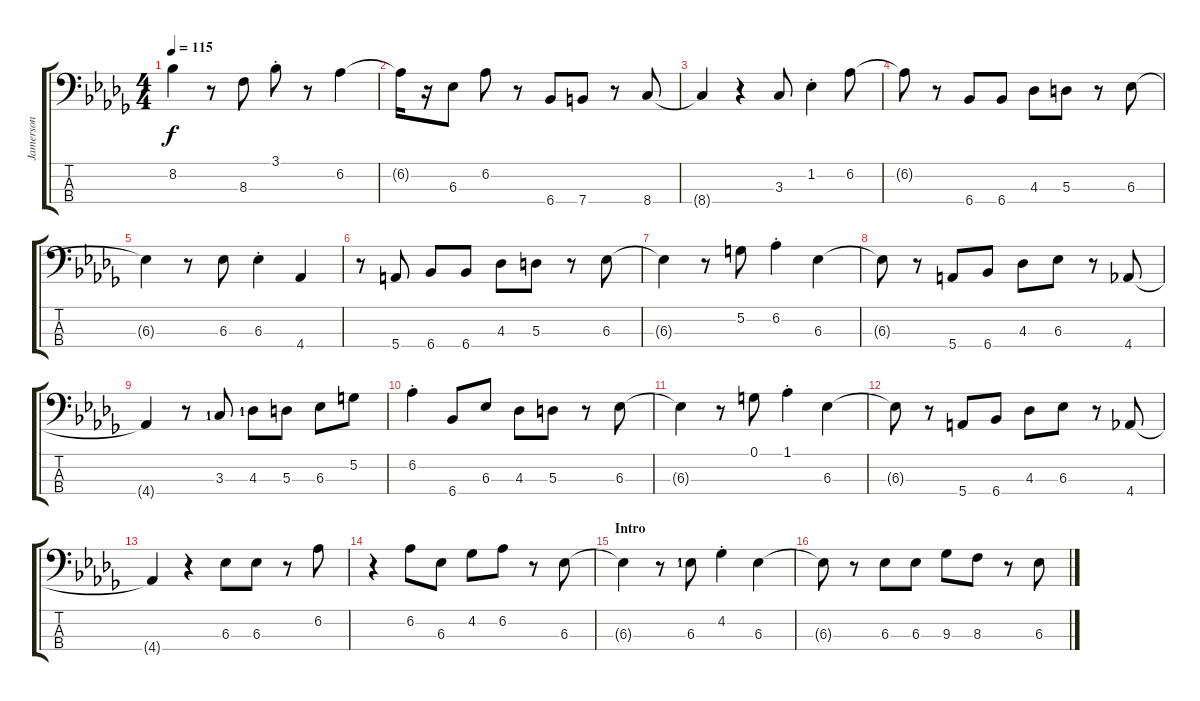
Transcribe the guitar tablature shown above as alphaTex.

\track ("Jamerson" "Jamerson") {instrument acousticbass}
\staff {score tabs}
\tuning (G2 D2 A1 E1) {hide}
\ts (4 4)
\tempo 115
\clef f4
\ks db
8.2{t}.4{dy f} r.8 8.3.8 3.1{st}.8 r.8 6.2.4 |
6.2{t}.16 r.16 6.3.8 6.2.8 r.8 6.4.8 7.4.8 r.8 8.4.8 |
8.4{t}.4 r.4 3.3.8 1.2{st}.4 6.2.8 |
6.2{t}.8 r.8 6.4.8 6.4.8 4.3.8 5.3.8 r.8 6.3.8 |
6.3{t}.4 r.8 6.3.8 6.3{st}.4 4.4.4 |
r.8 5.4.8 6.4.8 6.4.8 4.3.8 5.3.8 r.8 6.3.8 |
6.3{t}.4 r.8 5.2.8 6.2{st}.4 6.3.4 |
6.3{t}.8 r.8 5.4.8 6.4.8 4.3.8 6.3.8 r.8 4.4.8 |
4.4{t}.4 r.8 3.3{lf 2}.8 4.3{lf 2}.8 5.3.8 6.3.8 5.2.8 |
6.2{st}.4 6.4.8 6.3.8 4.3.8 5.3.8 r.8 6.3.8 |
6.3{t}.4 r.8 0.1.8 1.1{st}.4 6.3.4 |
6.3{t}.8 r.8 5.4.8 6.4.8 4.3.8 6.3.8 r.8 4.4.8 |
4.4{t}.4 r.4 6.3.8 6.3.8 r.8 6.2.8 |
r.4 6.2.8 6.3.8 4.2.8 6.2.8 r.8 6.3.8 |
\section ("" "Intro")
6.3{t}.4 r.8 6.3{lf 2}.8 4.2{st}.4 6.3.4 |
6.3{t}.8 r.8 6.3.8 6.3.8 9.3.8 8.3.8 r.8 6.3.8
